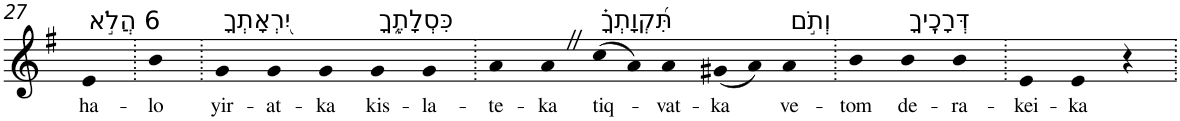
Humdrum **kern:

**kern	**text
*part1	*part1
*staff1	*staff1
*I"Piano	*
*I'Pno	*
!!LO:PB:g=z
*clefG2	*
*k[f#]	*
*G:	*
=27	=27
!LO:TX:a:t=6 הֲלֹ֣א	!
!	!LO:LY:b
4e	ha-
=28.	=28.
!	!LO:LY:b
4b	-lo
=29.	=29.
!LO:TX:a:t=יִ֭רְאָתְךָ	!
!	!LO:LY:b
4g	yir-
!	!LO:LY:b
4g	-at-
!	!LO:LY:b
4g	-ka
!LO:TX:a:t=כִּסְלָתֶ֑ךָ	!
!	!LO:LY:b
4g	kis-
!	!LO:LY:b
4g	-la-
=30.	=30.
!	!LO:LY:b
4a	-te-
!	!LO:LY:b
4aZ	-ka
!LO:TX:a:t=תִּ֝קְוָתְךָ֗	!
!	!LO:LY:b
(8cc	tiq-
8a)	.
!	!LO:LY:b
4a	-vat-
!	!LO:LY:b
(8g#X	-ka
8a)	.
!LO:TX:a:t=וְתֹ֣ם	!
!	!LO:LY:b
4a	ve-
=31.	=31.
!	!LO:LY:b
4b	-tom
!LO:TX:a:t=דְּרָכֶֽיךָ	!
!	!LO:LY:b
4b	de-
!	!LO:LY:b
4b	-ra-
=32.	=32.
!	!LO:LY:b
4e	-kei-
!	!LO:LY:b
4e	-ka
4r	.
=.	=.
*-	*-
